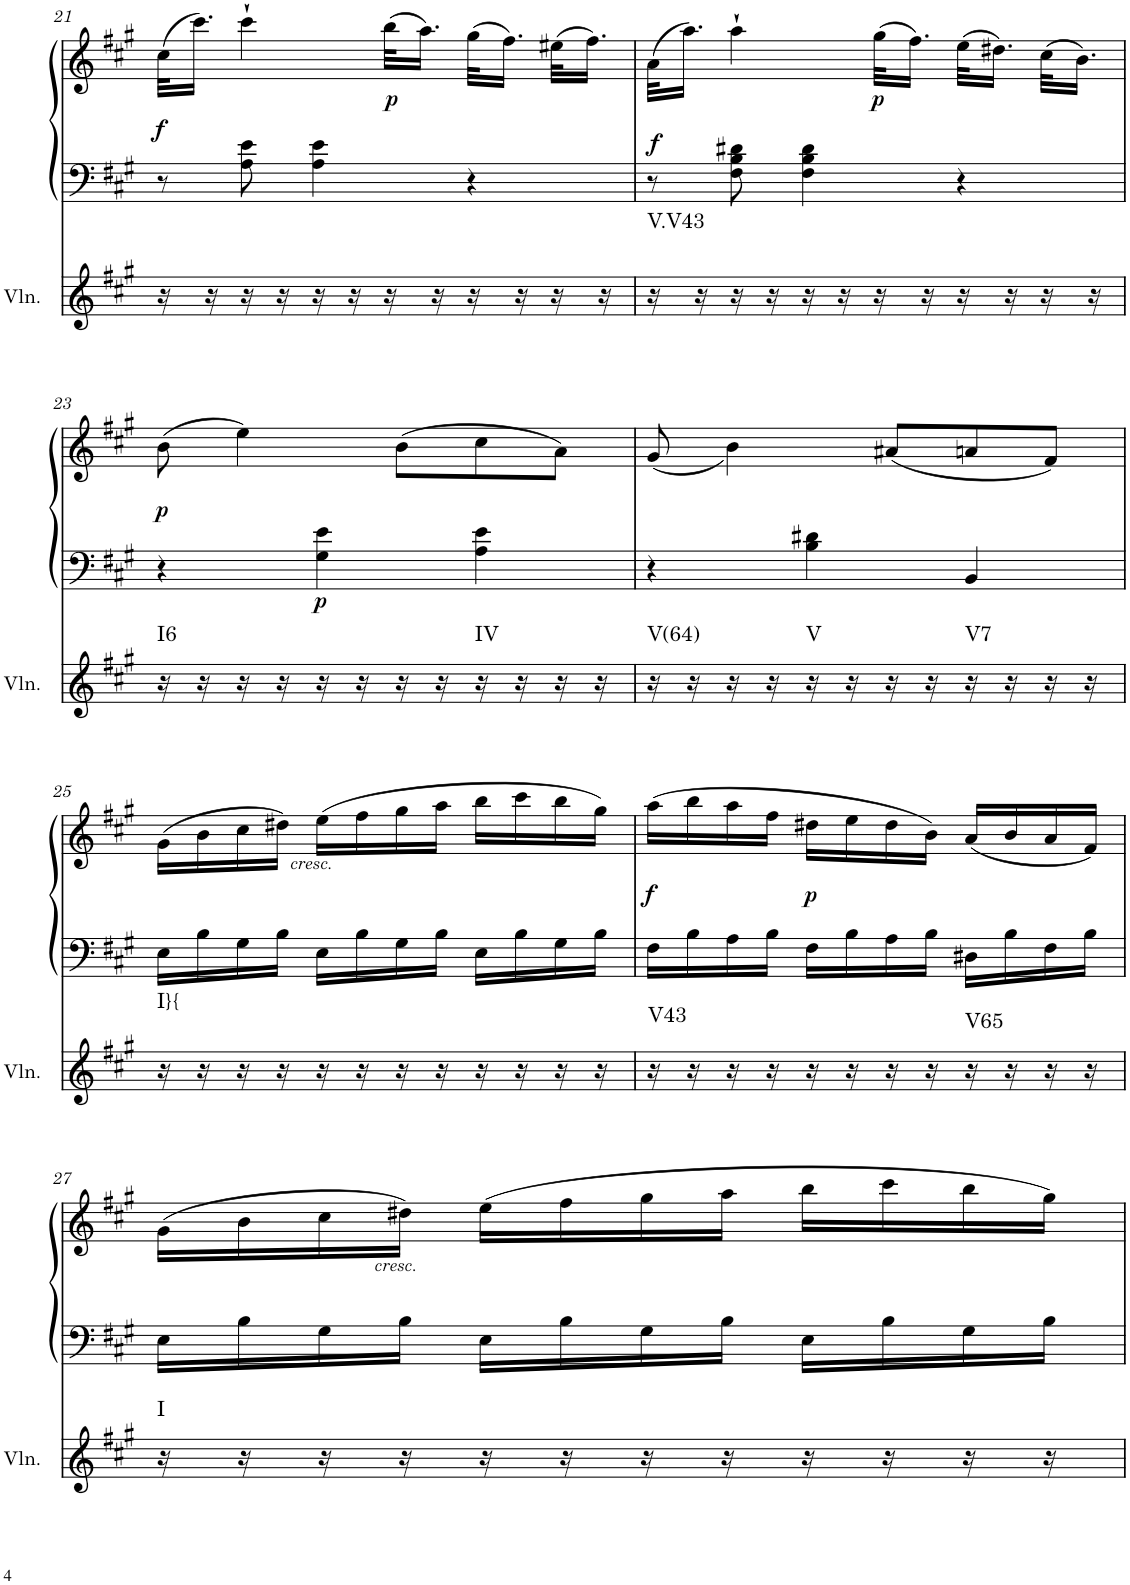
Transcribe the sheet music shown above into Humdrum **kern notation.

**kern	**harte	**kern	**kern	**dynam
*part2	*part2	*part1	*part1	*part1
*staff3	*	*staff2	*staff1	*staff1/2
*I"Violin	*	*I"unbenannt2	*	*
*I'Vln.	*	*	*	*
!!LO:PB:g=z
*clefG2	*	*clefF4	*clefG2	*
*k[f#c#g#]	*	*k[f#c#g#]	*k[f#c#g#]	*
*M3/4	*	*M3/4	*M3/4	*
=21	=21	=21	=21	=21
!	!	!	!	!LO:DY:b
16r	.	8r	(32cc#\KLL	f
.	.	.	16.ccc#\JJ)	.
16r	.	.	.	.
16r	.	8A\ 8e\	4ccc#`\	.
16r	.	.	.	.
16r	.	4A\ 4e\	.	.
16r	.	.	.	.
!	!	!	!	!LO:DY:b
16r	.	.	(32bb\KLL	p
.	.	.	16.aa\JJ)	.
16r	.	.	.	.
16r	.	4r	(32gg#\KLL	.
.	.	.	16.ff#\JJ)	.
16r	.	.	.	.
16r	.	.	(32ee#X\KLL	.
.	.	.	16.ff#\JJ)	.
16r	.	.	.	.
=22	=22	=22	=22	=22
!	!LO:H:kt=V.V43	!	!	!LO:DY:a=2
16r	N	8r	(32a\KLL	f
.	.	.	16.aa\JJ)	.
16r	.	.	.	.
16r	.	8F#\ 8B\ 8d#X\	4aa`\	.
16r	.	.	.	.
16r	.	4F#\ 4B\ 4d#\	.	.
16r	.	.	.	.
!	!	!	!	!LO:DY:b
16r	.	.	(32gg#\KLL	p
.	.	.	16.ff#\JJ)	.
16r	.	.	.	.
16r	.	4r	(32ee\KLL	.
.	.	.	16.dd#X\JJ)	.
16r	.	.	.	.
16r	.	.	(32cc#\KLL	.
.	.	.	16.b\JJ)	.
16r	.	.	.	.
!!LO:LB:g=z
=23	=23	=23	=23	=23
!	!LO:H:kt=I6	!	!	!LO:DY:b
16r	N	4r	(8b\	p
16r	.	.	.	.
16r	.	.	4ee\)	.
16r	.	.	.	.
!	!	!	!	!LO:DY:b=2
16r	.	4G#\ 4e\	.	p
16r	.	.	.	.
16r	.	.	(8b\L	.
16r	.	.	.	.
!	!LO:H:kt=IV	!	!	!
16r	N	4A\ 4e\	8cc#\	.
16r	.	.	.	.
16r	.	.	8a\J)	.
16r	.	.	.	.
=24	=24	=24	=24	=24
!	!LO:H:kt=V(64)	!	!	!
16r	N	4r	(<8g#/	.
16r	.	.	.	.
16r	.	.	4b\)	.
16r	.	.	.	.
!	!LO:H:kt=V	!	!	!
16r	N	4B\ 4d#X\	.	.
16r	.	.	.	.
16r	.	.	(8a#X/L	.
16r	.	.	.	.
!	!LO:H:kt=V7	!	!	!
16r	N	4BB/	8an/	.
16r	.	.	.	.
16r	.	.	8f#/J)	.
16r	.	.	.	.
!!LO:LB:g=z
=25	=25	=25	=25	=25
!	!LO:H:kt=I}{	!	!	!
16r	N	16E\LL	(16g#\LL	.
16r	.	16B\	16b\	.
!	!	!	!LO:TX:b:i:t=cresc.	!
16r	.	16G#\	16cc#\	.
16r	.	16B\JJ	16dd#X\JJ)	.
16r	.	16E\LL	(16ee\LL	.
16r	.	16B\	16ff#\	.
16r	.	16G#\	16gg#\	.
16r	.	16B\JJ	16aa\JJ	.
16r	.	16E\LL	16bb\LL	.
16r	.	16B\	16ccc#\	.
16r	.	16G#\	16bb\	.
16r	.	16B\JJ	16gg#\JJ)	.
=26	=26	=26	=26	=26
!	!LO:H:kt=V43	!	!	!LO:DY:b
16r	N	16F#\LL	(16aa\LL	f
16r	.	16B\	16bb\	.
16r	.	16A\	16aa\	.
16r	.	16B\JJ	16ff#\JJ	.
!	!	!	!	!LO:DY:b
16r	.	16F#\LL	16dd#X\LL	p
16r	.	16B\	16ee\	.
16r	.	16A\	16dd#\	.
16r	.	16B\JJ	16b\JJ)	.
!	!LO:H:kt=V65	!	!	!
16r	N	16D#X\LL	(16a/LL	.
16r	.	16B\	16b/	.
16r	.	16F#\	16a/	.
16r	.	16B\JJ	16f#/JJ)	.
!!LO:LB:g=z
=27	=27	=27	=27	=27
!	!LO:H:kt=I	!	!	!
16r	N	16E\LL	(16g#\LL	.
16r	.	16B\	16b\	.
!	!	!	!LO:TX:b:i:t=cresc.	!
16r	.	16G#\	16cc#\	.
16r	.	16B\JJ	16dd#X\JJ)	.
16r	.	16E\LL	(16ee\LL	.
16r	.	16B\	16ff#\	.
16r	.	16G#\	16gg#\	.
16r	.	16B\JJ	16aa\JJ	.
16r	.	16E\LL	16bb\LL	.
16r	.	16B\	16ccc#\	.
16r	.	16G#\	16bb\	.
16r	.	16B\JJ	16gg#\JJ)	.
=	=	=	=	=
*-	*-	*-	*-	*-
